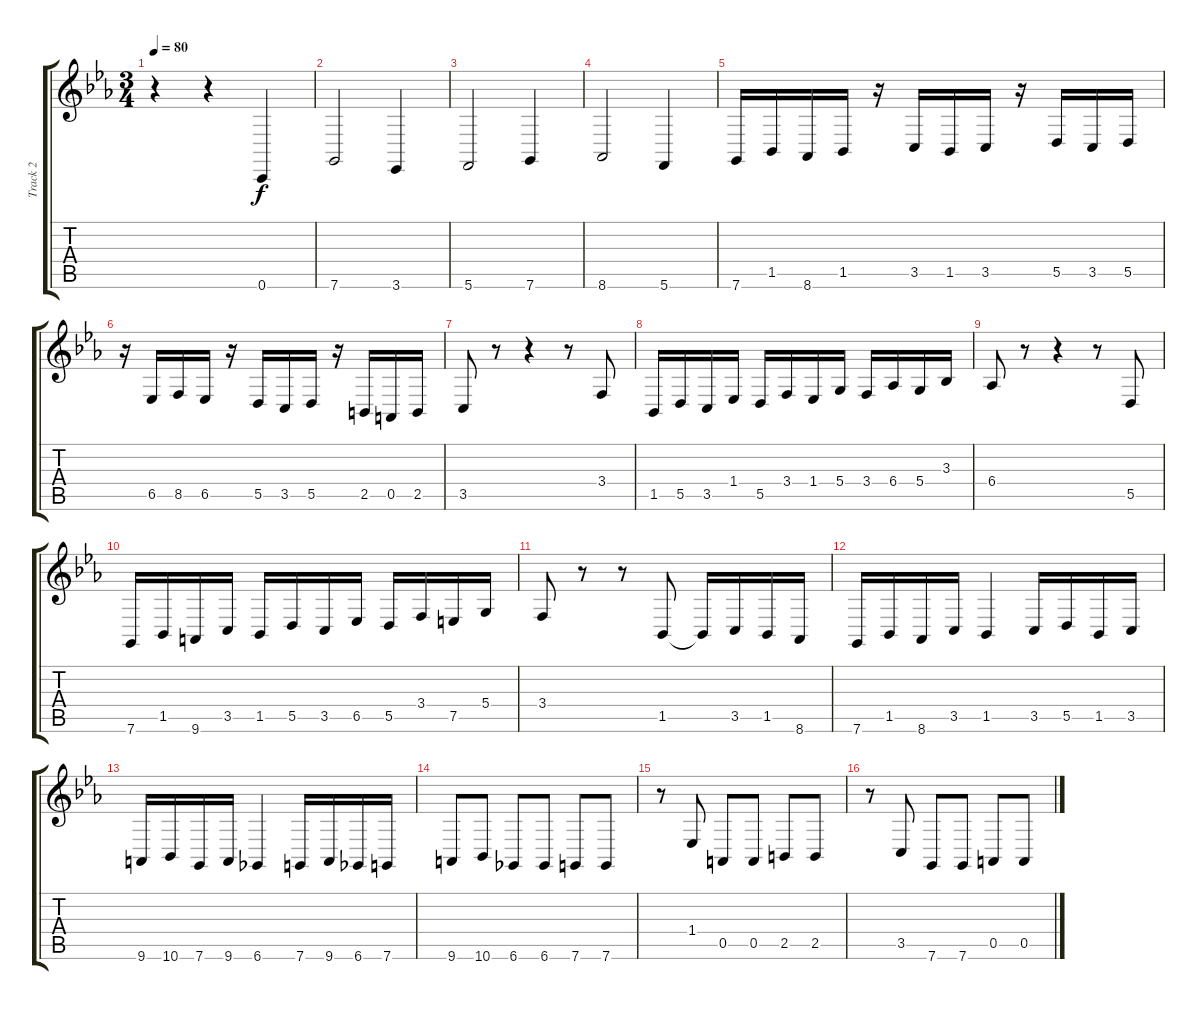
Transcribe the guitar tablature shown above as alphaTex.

\track ("Track 2" "Track 2") {instrument churchorgan}
\staff {score tabs}
\tuning (E4 B3 G3 D3 A2 C2) {hide}
\ts (3 4)
\tempo 80
\clef g2
\ks cminor
r.4{dy f} r.4 0.6.4 |
7.6.2 3.6.4 |
5.6.2 7.6.4 |
8.6.2 5.6.4 |
7.6.16 1.5.16 8.6.16 1.5.16 r.16 3.5.16 1.5.16 3.5.16 r.16 5.5.16 3.5.16 5.5.16 |
r.16 6.5.16 8.5.16 6.5.16 r.16 5.5.16 3.5.16 5.5.16 r.16 2.5.16 0.5.16 2.5.16 |
3.5.8 r.8 r.4 r.8 3.4.8 |
1.5.16 5.5.16 3.5.16 1.4.16 5.5.16 3.4.16 1.4.16 5.4.16 3.4.16 6.4.16 5.4.16 3.3.16 |
6.4.8 r.8 r.4 r.8 5.5.8 |
7.6.16 1.5.16 9.6.16 3.5.16 1.5.16 5.5.16 3.5.16 6.5.16 5.5.16 3.4.16 7.5.16 5.4.16 |
3.4.8 r.8 r.8 1.5.8 1.5{t}.16 3.5.16 1.5.16 8.6.16 |
7.6.16 1.5.16 8.6.16 3.5.16 1.5.4 3.5.16 5.5.16 1.5.16 3.5.16 |
9.6.16 10.6.16 7.6.16 9.6.16 6.6.4 7.6.16 9.6.16 6.6.16 7.6.16 |
9.6.8 10.6.8 6.6.8 6.6.8 7.6.8 7.6.8 |
r.8 1.4.8 0.5.8 0.5.8 2.5.8 2.5.8 |
r.8 3.5.8 7.6.8 7.6.8 0.5.8 0.5.8
